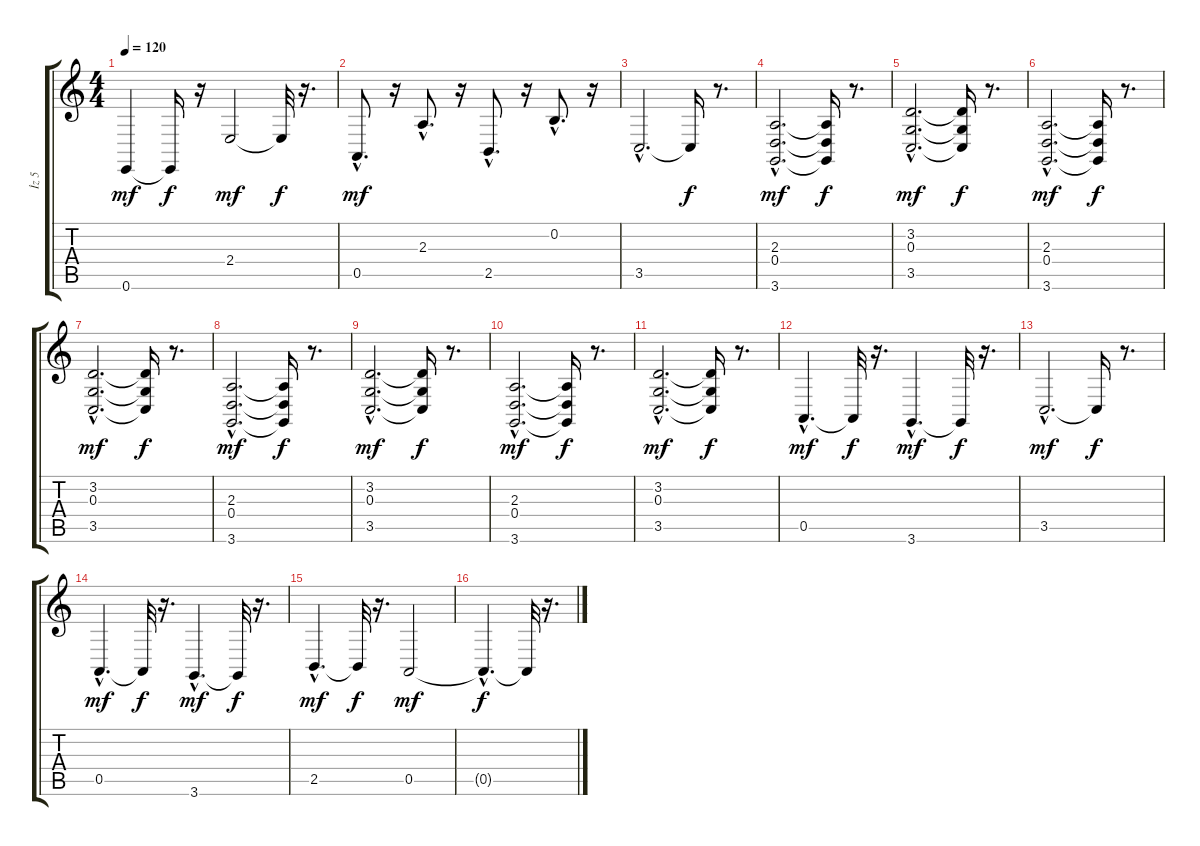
\track ("İz 5" "İz 5") {instrument acousticgrandpiano}
\staff {score tabs}
\tuning (E4 B3 G3 D3 A2 E2) {hide}
\ts (4 4)
\tempo 120
\clef g2
\ks c
0.6.4{dy mf} 0.6{t}.16{dy f} r.16 2.4.2{dy mf} 2.4{t}.32{dy f} r.16{d} |
0.5{hac}.8{d dy mf} r.16 2.3{hac}.8{d} r.16 2.5{hac}.8{d} r.16 0.2{hac}.8{d} r.16 |
3.5{hac}.2{d} 3.5{t}.16{dy f} r.8{d} |
(2.3{hac} 0.4{hac} 3.6{hac}).2{d dy mf} (2.3{t} 0.4{t} 3.6{t}).16{dy f} r.8{d} |
(3.2{hac} 0.3{hac} 3.5{hac}).2{d dy mf} (3.2{t} 0.3{t} 3.5{t}).16{dy f} r.8{d} |
(2.3{hac} 0.4{hac} 3.6{hac}).2{d dy mf} (2.3{t} 0.4{t} 3.6{t}).16{dy f} r.8{d} |
(3.2{hac} 0.3{hac} 3.5{hac}).2{d dy mf} (3.2{t} 0.3{t} 3.5{t}).16{dy f} r.8{d} |
(2.3{hac} 0.4{hac} 3.6{hac}).2{d dy mf} (2.3{t} 0.4{t} 3.6{t}).16{dy f} r.8{d} |
(3.2{hac} 0.3{hac} 3.5{hac}).2{d dy mf} (3.2{t} 0.3{t} 3.5{t}).16{dy f} r.8{d} |
(2.3{hac} 0.4{hac} 3.6{hac}).2{d dy mf} (2.3{t} 0.4{t} 3.6{t}).16{dy f} r.8{d} |
(3.2{hac} 0.3{hac} 3.5{hac}).2{d dy mf} (3.2{t} 0.3{t} 3.5{t}).16{dy f} r.8{d} |
0.5{hac}.4{d dy mf} 0.5{t}.32{dy f} r.16{d} 3.6{hac}.4{d dy mf} 3.6{t}.32{dy f} r.16{d} |
3.5{hac}.2{d dy mf} 3.5{t}.16{dy f} r.8{d} |
0.5{hac}.4{d dy mf} 0.5{t}.32{dy f} r.16{d} 3.6{hac}.4{d dy mf} 3.6{t}.32{dy f} r.16{d} |
2.5{hac}.4{d dy mf} 2.5{t}.32{dy f} r.16{d} 0.5.2{dy mf} |
0.5{hac t}.4{d dy f} 0.5{t}.32 r.16{d}
